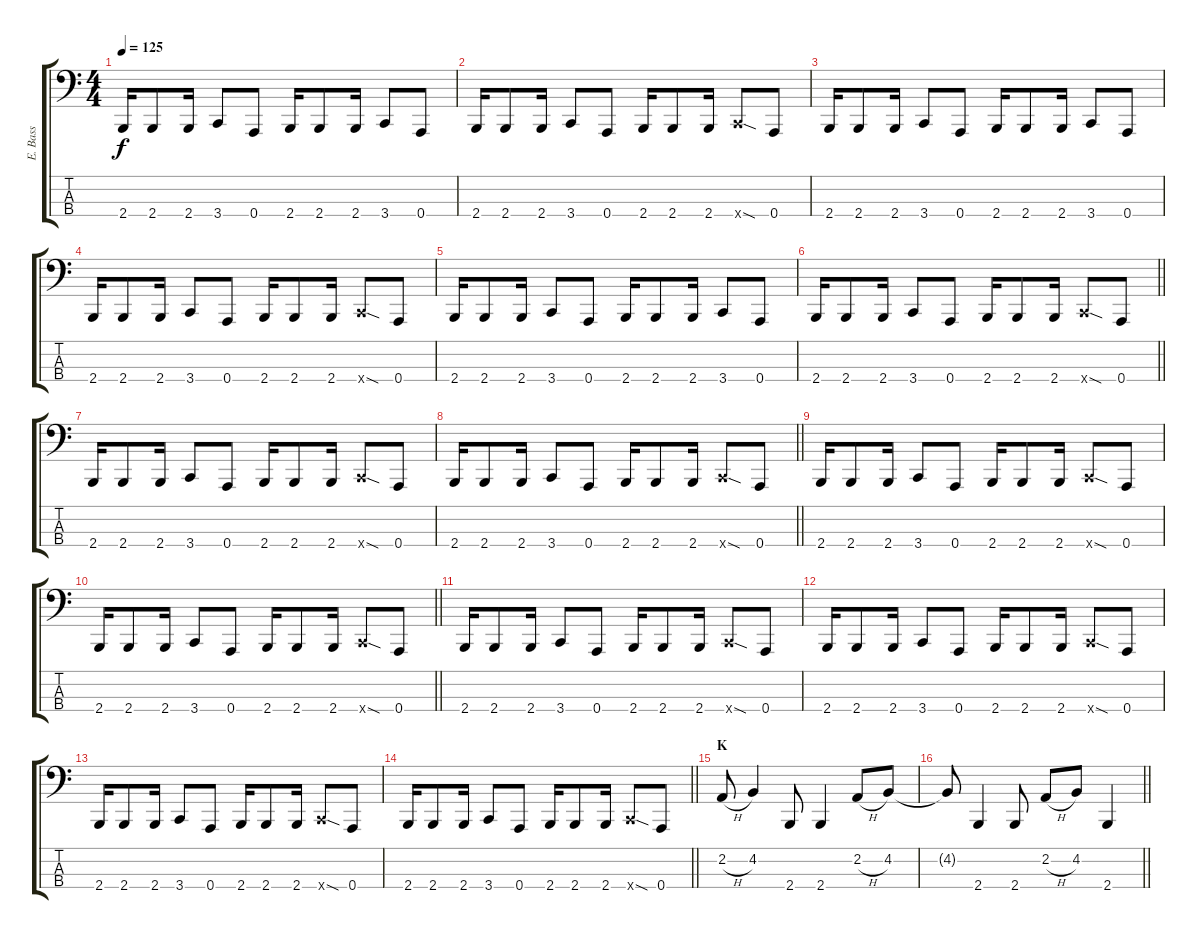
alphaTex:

\track ("E. Bass" "E. Bass") {instrument electricbasspick}
\staff {score tabs}
\tuning (C2 G1 D1 A0) {hide}
\ts (4 4)
\tempo 125
\clef f4
\ks c
2.4.16{dy f} 2.4.8 2.4.16 3.4.8 0.4.8 2.4.16 2.4.8 2.4.16 3.4.8 0.4.8 |
2.4.16 2.4.8 2.4.16 3.4.8 0.4.8 2.4.16 2.4.8 2.4.16 3.4{sod x}.8 0.4.8 |
2.4.16 2.4.8 2.4.16 3.4.8 0.4.8 2.4.16 2.4.8 2.4.16 3.4.8 0.4.8 |
2.4.16 2.4.8 2.4.16 3.4.8 0.4.8 2.4.16 2.4.8 2.4.16 3.4{sod x}.8 0.4.8 |
2.4.16 2.4.8 2.4.16 3.4.8 0.4.8 2.4.16 2.4.8 2.4.16 3.4.8 0.4.8 |
\barLineRight lightlight
2.4.16 2.4.8 2.4.16 3.4.8 0.4.8 2.4.16 2.4.8 2.4.16 3.4{sod x}.8 0.4.8 |
2.4.16 2.4.8 2.4.16 3.4.8 0.4.8 2.4.16 2.4.8 2.4.16 3.4{sod x}.8 0.4.8 |
\barLineRight lightlight
2.4.16 2.4.8 2.4.16 3.4.8 0.4.8 2.4.16 2.4.8 2.4.16 3.4{sod x}.8 0.4.8 |
2.4.16 2.4.8 2.4.16 3.4.8 0.4.8 2.4.16 2.4.8 2.4.16 3.4{sod x}.8 0.4.8 |
\barLineRight lightlight
2.4.16 2.4.8 2.4.16 3.4.8 0.4.8 2.4.16 2.4.8 2.4.16 3.4{sod x}.8 0.4.8 |
2.4.16 2.4.8 2.4.16 3.4.8 0.4.8 2.4.16 2.4.8 2.4.16 3.4{sod x}.8 0.4.8 |
2.4.16 2.4.8 2.4.16 3.4.8 0.4.8 2.4.16 2.4.8 2.4.16 3.4{sod x}.8 0.4.8 |
2.4.16 2.4.8 2.4.16 3.4.8 0.4.8 2.4.16 2.4.8 2.4.16 3.4{sod x}.8 0.4.8 |
\barLineRight lightlight
2.4.16 2.4.8 2.4.16 3.4.8 0.4.8 2.4.16 2.4.8 2.4.16 3.4{sod x}.8 0.4.8 |
\section ("" "K")
2.2{h}.8 4.2.4 2.4.8 2.4.4 2.2{h}.8 4.2.8 |
\barLineRight lightlight
4.2{t}.8 2.4.4 2.4.8 2.2{h}.8 4.2.8 2.4.4
